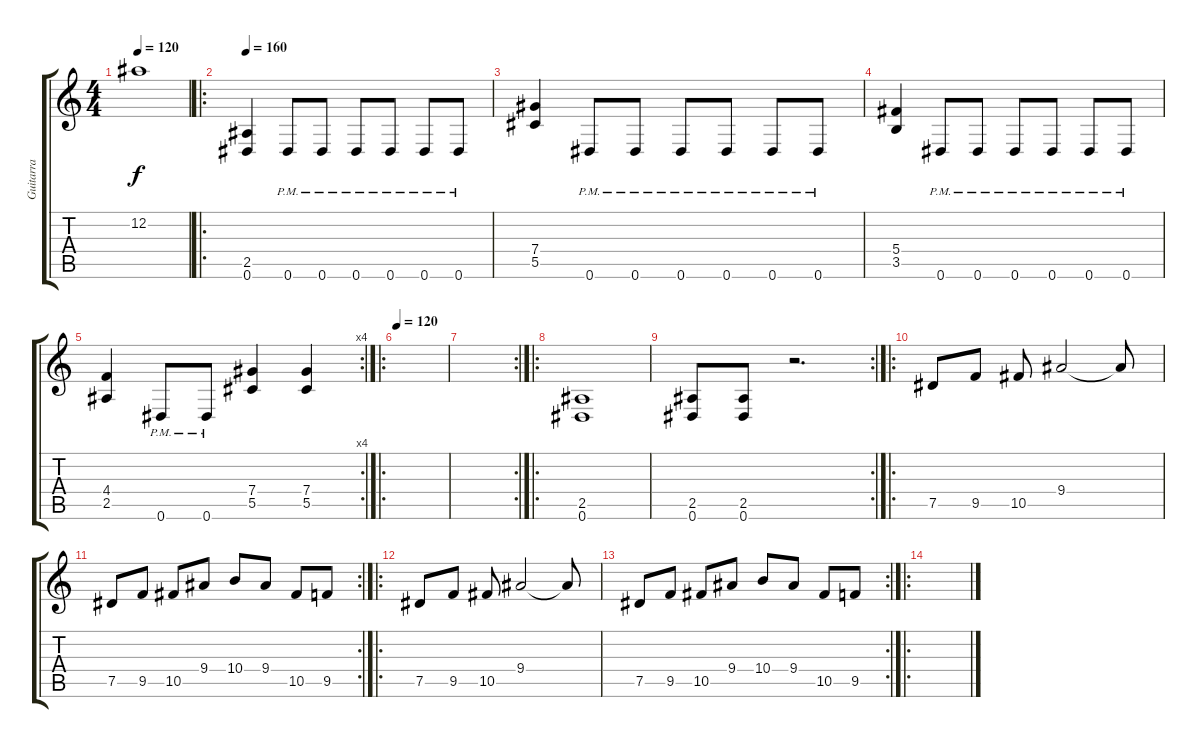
\track ("Guitarra" "Guitarra") {instrument distortionguitar}
\staff {score tabs}
\tuning (Eb4 Bb3 Gb3 Db3 Ab2 Eb2) {hide}
\ts (4 4)
\tempo 120
\clef g2
\ks c
12.2{t}.1{dy f} |
\ro
\tempo 150
\tempo 160
(2.5 0.6).4 0.6{pm}.8 0.6{pm}.8 0.6{pm}.8 0.6{pm}.8 0.6{pm}.8 0.6{pm}.8 |
(7.4 5.5).4 0.6{pm}.8 0.6{pm}.8 0.6{pm}.8 0.6{pm}.8 0.6{pm}.8 0.6{pm}.8 |
(5.4 3.5).4 0.6{pm}.8 0.6{pm}.8 0.6{pm}.8 0.6{pm}.8 0.6{pm}.8 0.6{pm}.8 |
\rc 4
(4.4 2.5).4 0.6{pm}.8 0.6{pm}.8 (7.4 5.5).4 (7.4 5.5).4 |
\ro
\tempo 120
|
\rc 2
|
\ro
(2.5 0.6).1 |
\rc 2
(2.5 0.6).8 (2.5 0.6).8 r.2{d} |
\ro
7.5.8 9.5.8 10.5.8 9.4.2 9.4{t}.8 |
\rc 2
7.5.8 9.5.8 10.5.8 9.4.8 10.4.8 9.4.8 10.5.8 9.5.8 |
\ro
7.5.8 9.5.8 10.5.8 9.4.2 9.4{t}.8 |
\rc 2
7.5.8 9.5.8 10.5.8 9.4.8 10.4.8 9.4.8 10.5.8 9.5.8 |
\ro
